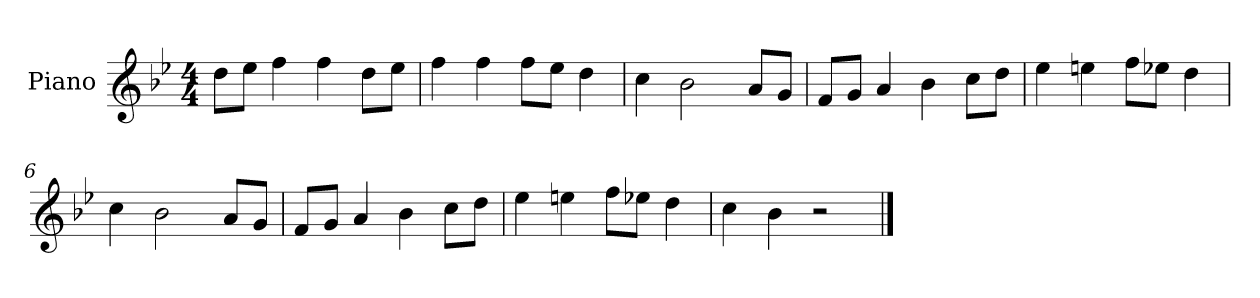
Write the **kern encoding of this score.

**kern
*part1
*staff1
*I"Piano
*I'P-no
*clefG2
*k[b-e-]
*M4/4
*MM90
=1
8dd\L
8ee-\J
4ff\
4ff\
8dd\L
8ee-\J
=2
4ff\
4ff\
8ff\L
8ee-\J
4dd\
=3
4cc\
2b-\
8a/L
8g/J
=4
8f/L
8g/J
4a/
4b-\
8cc\L
8dd\J
=5
4ee-\
4een\
8ff\L
8ee-X\J
4dd\
=6
4cc\
2b-\
8a/L
8g/J
!!LO:LB:g=z
=7
8f/L
8g/J
4a/
4b-\
8cc\L
8dd\J
=8
4ee-\
4een\
8ff\L
8ee-X\J
4dd\
=9
4cc\
4b-\
2r
==
*-
